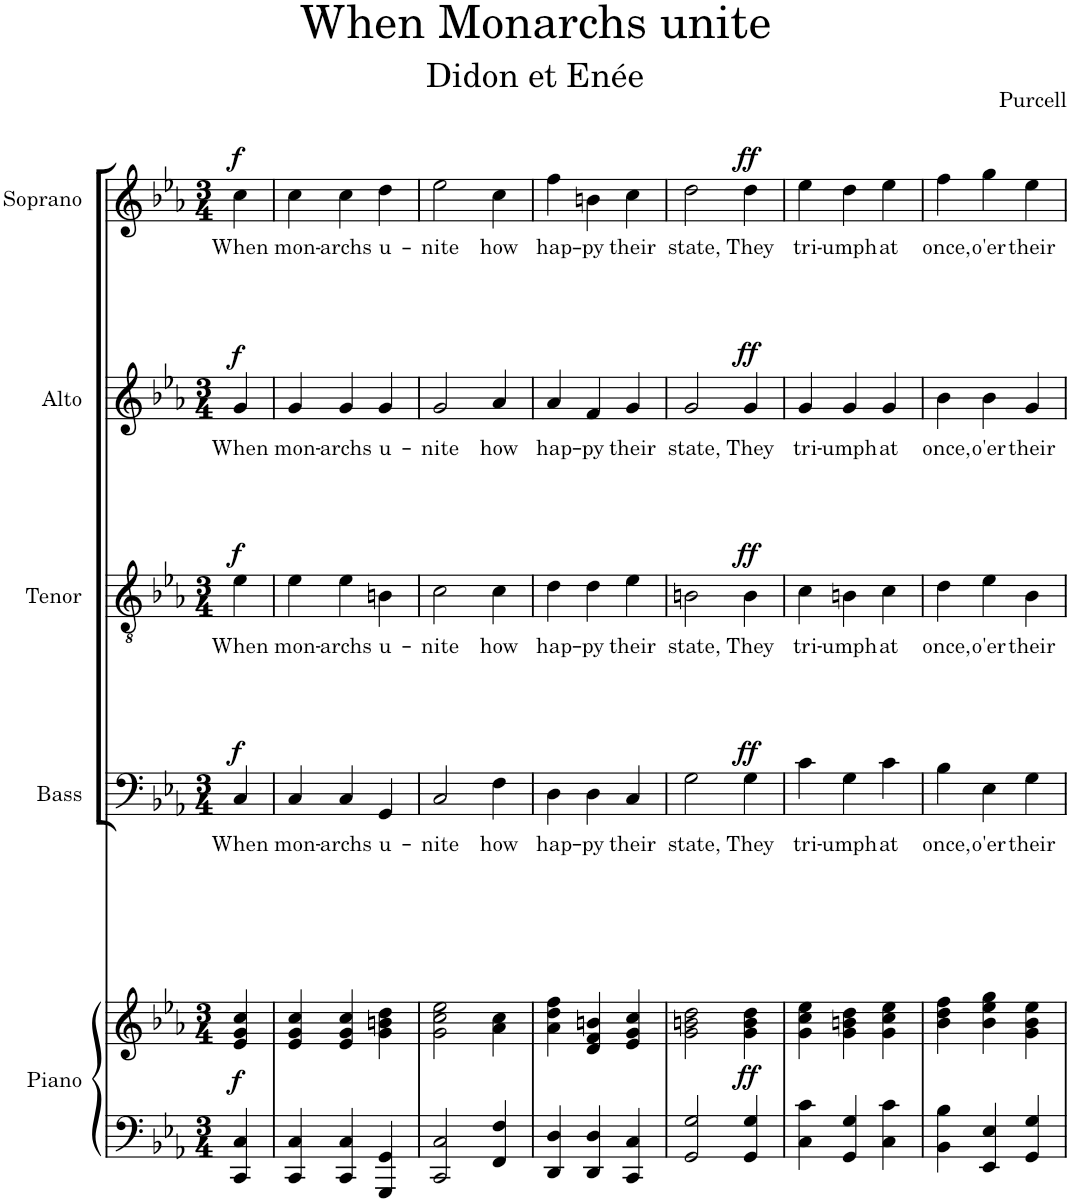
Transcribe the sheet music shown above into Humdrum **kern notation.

**kern	**kern	**dynam	**kern	**text	**dynam	**kern	**text	**dynam	**kern	**text	**dynam	**kern	**text	**dynam
*part5	*part5	*part5	*part4	*part4	*part4	*part3	*part3	*part3	*part2	*part2	*part2	*part1	*part1	*part1
*staff6	*staff5	*staff5/6	*staff4	*staff4	*staff4	*staff3	*staff3	*staff3	*staff2	*staff2	*staff2	*staff1	*staff1	*staff1
*I"Piano	*	*	*I"Bass	*	*	*I"Tenor	*	*	*I"Alto	*	*	*I"Soprano	*	*
*I'Pno.	*	*	*I'B.	*	*	*I'T.	*	*	*I'A.	*	*	*I'S.	*	*
*clefF4	*clefG2	*	*clefF4	*	*	*clefGv2	*	*	*clefG2	*	*	*clefG2	*	*
*k[b-e-a-]	*k[b-e-a-]	*	*k[b-e-a-]	*	*	*k[b-e-a-]	*	*	*k[b-e-a-]	*	*	*k[b-e-a-]	*	*
*M3/4	*M3/4	*	*M3/4	*	*	*M3/4	*	*	*M3/4	*	*	*M3/4	*	*
=	=	=	=	=	=	=	=	=	=	=	=	=	=	=
!	!	!LO:DY:b	!	!LO:LY:b	!LO:DY:a	!	!LO:LY:b	!LO:DY:a	!	!LO:LY:b	!LO:DY:a	!	!LO:LY:b	!LO:DY:a
4CC/ 4C/	4e-/ 4g/ 4cc/	f	4C/	When	f	4e-\	When	f	4g/	When	f	4cc\	When	f
=1	=1	=1	=1	=1	=1	=1	=1	=1	=1	=1	=1	=1	=1	=1
!	!	!	!	!LO:LY:b	!	!	!LO:LY:b	!	!	!LO:LY:b	!	!	!LO:LY:b	!
4CC/ 4C/	4e-/ 4g/ 4cc/	.	4C/	mon-	.	4e-\	mon-	.	4g/	mon-	.	4cc\	mon-	.
!	!	!	!	!LO:LY:b	!	!	!LO:LY:b	!	!	!LO:LY:b	!	!	!LO:LY:b	!
4CC/ 4C/	4e-/ 4g/ 4cc/	.	4C/	-archs	.	4e-\	-archs	.	4g/	-archs	.	4cc\	-archs	.
!	!	!	!	!LO:LY:b	!	!	!LO:LY:b	!	!	!LO:LY:b	!	!	!LO:LY:b	!
4GGG/ 4GG/	4g\ 4bn\ 4dd\	.	4GG/	u-	.	4Bn\	u-	.	4g/	u-	.	4dd\	u-	.
=2	=2	=2	=2	=2	=2	=2	=2	=2	=2	=2	=2	=2	=2	=2
!	!	!	!	!LO:LY:b	!	!	!LO:LY:b	!	!	!LO:LY:b	!	!	!LO:LY:b	!
2CC/ 2C/	2g\ 2cc\ 2ee-\	.	2C/	-nite	.	2c\	-nite	.	2g/	-nite	.	2ee-\	-nite	.
!	!	!	!	!LO:LY:b	!	!	!LO:LY:b	!	!	!LO:LY:b	!	!	!LO:LY:b	!
4FF/ 4F/	4a-\ 4cc\	.	4F\	how	.	4c\	how	.	4a-/	how	.	4cc\	how	.
=3	=3	=3	=3	=3	=3	=3	=3	=3	=3	=3	=3	=3	=3	=3
!	!	!	!	!LO:LY:b	!	!	!LO:LY:b	!	!	!LO:LY:b	!	!	!LO:LY:b	!
4DD/ 4D/	4a-\ 4dd\ 4ff\	.	4D\	hap-	.	4d\	hap-	.	4a-/	hap-	.	4ff\	hap-	.
!	!	!	!	!LO:LY:b	!	!	!LO:LY:b	!	!	!LO:LY:b	!	!	!LO:LY:b	!
4DD/ 4D/	4d/ 4f/ 4bn/	.	4D\	-py	.	4d\	-py	.	4f/	-py	.	4bn\	-py	.
!	!	!	!	!LO:LY:b	!	!	!LO:LY:b	!	!	!LO:LY:b	!	!	!LO:LY:b	!
4CC/ 4C/	4e-/ 4g/ 4cc/	.	4C/	their	.	4e-\	their	.	4g/	their	.	4cc\	their	.
=4	=4	=4	=4	=4	=4	=4	=4	=4	=4	=4	=4	=4	=4	=4
!	!	!	!	!LO:LY:b	!	!	!LO:LY:b	!	!	!LO:LY:b	!	!	!LO:LY:b	!
2GG/ 2G/	2g\ 2bn\ 2dd\	.	2G\	state,	.	2Bn\	state,	.	2g/	state,	.	2dd\	state,	.
!	!	!LO:DY:b	!	!LO:LY:b	!LO:DY:a	!	!LO:LY:b	!LO:DY:a	!	!LO:LY:b	!LO:DY:a	!	!LO:LY:b	!LO:DY:a
4GG/ 4G/	4g\ 4b\ 4dd\	ff	4G\	They	ff	4B\	They	ff	4g/	They	ff	4dd\	They	ff
=5	=5	=5	=5	=5	=5	=5	=5	=5	=5	=5	=5	=5	=5	=5
!	!	!	!	!LO:LY:b	!	!	!LO:LY:b	!	!	!LO:LY:b	!	!	!LO:LY:b	!
4C\ 4c\	4g\ 4cc\ 4ee-\	.	4c\	tri-	.	4c\	tri-	.	4g/	tri-	.	4ee-\	tri-	.
!	!	!	!	!LO:LY:b	!	!	!LO:LY:b	!	!	!LO:LY:b	!	!	!LO:LY:b	!
4GG/ 4G/	4g\ 4bn\ 4dd\	.	4G\	-umph	.	4Bn\	-umph	.	4g/	-umph	.	4dd\	-umph	.
!	!	!	!	!LO:LY:b	!	!	!LO:LY:b	!	!	!LO:LY:b	!	!	!LO:LY:b	!
4C\ 4c\	4g\ 4cc\ 4ee-\	.	4c\	at	.	4c\	at	.	4g/	at	.	4ee-\	at	.
=6	=6	=6	=6	=6	=6	=6	=6	=6	=6	=6	=6	=6	=6	=6
!	!	!	!	!LO:LY:b	!	!	!LO:LY:b	!	!	!LO:LY:b	!	!	!LO:LY:b	!
4BB-\ 4B-\	4b-\ 4dd\ 4ff\	.	4B-\	once,	.	4d\	once,	.	4b-\	once,	.	4ff\	once,	.
!	!	!	!	!LO:LY:b	!	!	!LO:LY:b	!	!	!LO:LY:b	!	!	!LO:LY:b	!
4EE-/ 4E-/	4b-\ 4ee-\ 4gg\	.	4E-\	o'er	.	4e-\	o'er	.	4b-\	o'er	.	4gg\	o'er	.
!	!	!	!	!LO:LY:b	!	!	!LO:LY:b	!	!	!LO:LY:b	!	!	!LO:LY:b	!
4GG/ 4G/	4g\ 4b-\ 4ee-\	.	4G\	their	.	4B-\	their	.	4g/	their	.	4ee-\	their	.
=	=	=	=	=	=	=	=	=	=	=	=	=	=	=
*-	*-	*-	*-	*-	*-	*-	*-	*-	*-	*-	*-	*-	*-	*-
